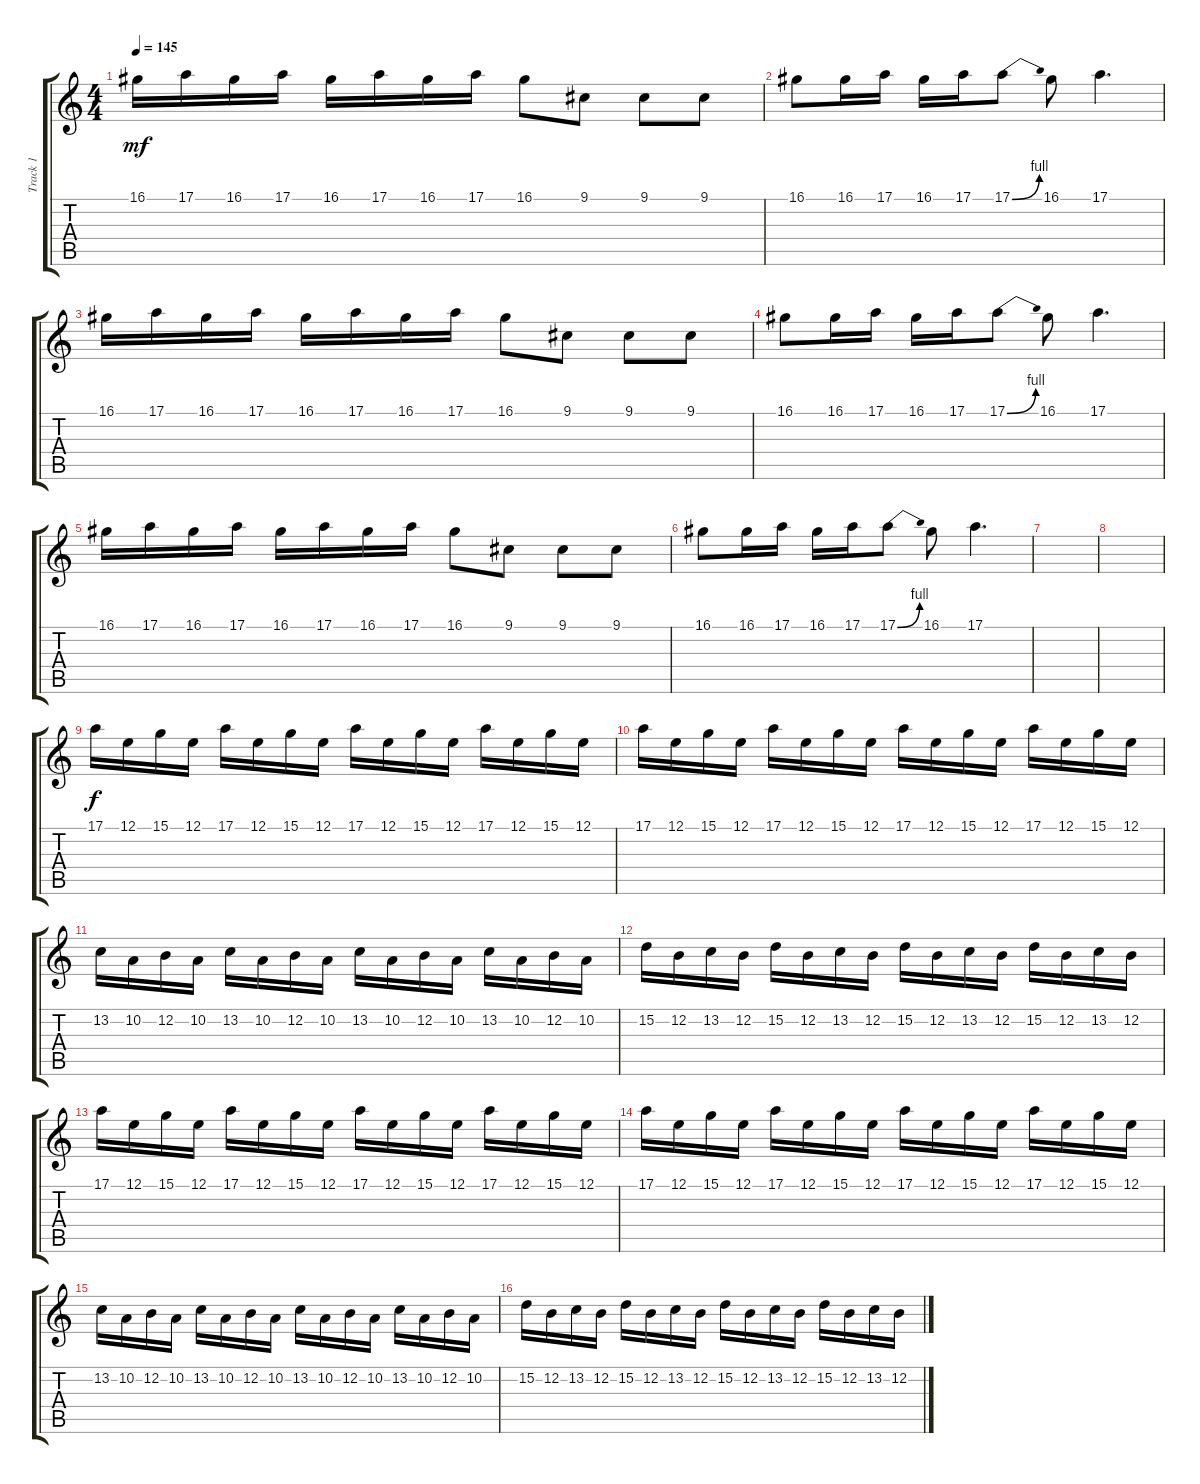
\track ("Track 1" "Track 1") {instrument lead1square}
\staff {score tabs}
\tuning (E4 B3 G3 D3 A2 E2) {hide}
\ts (4 4)
\tempo 145
\clef g2
\ks c
16.1.16{dy mf} 17.1.16 16.1.16 17.1.16 16.1.16 17.1.16 16.1.16 17.1.16 16.1.8 9.1.8 9.1.8 9.1.8 |
16.1.8 16.1.16 17.1.16 16.1.16 17.1.16 17.1{be (bend 0 0 60 4)}.8 16.1.8 17.1.4{d} |
16.1.16 17.1.16 16.1.16 17.1.16 16.1.16 17.1.16 16.1.16 17.1.16 16.1.8 9.1.8 9.1.8 9.1.8 |
16.1.8 16.1.16 17.1.16 16.1.16 17.1.16 17.1{be (bend 0 0 60 4)}.8 16.1.8 17.1.4{d} |
16.1.16 17.1.16 16.1.16 17.1.16 16.1.16 17.1.16 16.1.16 17.1.16 16.1.8 9.1.8 9.1.8 9.1.8 |
16.1.8 16.1.16 17.1.16 16.1.16 17.1.16 17.1{be (bend 0 0 60 4)}.8 16.1.8 17.1.4{d} |
|
|
17.1.16{dy f} 12.1.16 15.1.16 12.1.16 17.1.16 12.1.16 15.1.16 12.1.16 17.1.16 12.1.16 15.1.16 12.1.16 17.1.16 12.1.16 15.1.16 12.1.16 |
17.1.16 12.1.16 15.1.16 12.1.16 17.1.16 12.1.16 15.1.16 12.1.16 17.1.16 12.1.16 15.1.16 12.1.16 17.1.16 12.1.16 15.1.16 12.1.16 |
13.2.16 10.2.16 12.2.16 10.2.16 13.2.16 10.2.16 12.2.16 10.2.16 13.2.16 10.2.16 12.2.16 10.2.16 13.2.16 10.2.16 12.2.16 10.2.16 |
15.2.16 12.2.16 13.2.16 12.2.16 15.2.16 12.2.16 13.2.16 12.2.16 15.2.16 12.2.16 13.2.16 12.2.16 15.2.16 12.2.16 13.2.16 12.2.16 |
17.1.16 12.1.16 15.1.16 12.1.16 17.1.16 12.1.16 15.1.16 12.1.16 17.1.16 12.1.16 15.1.16 12.1.16 17.1.16 12.1.16 15.1.16 12.1.16 |
17.1.16 12.1.16 15.1.16 12.1.16 17.1.16 12.1.16 15.1.16 12.1.16 17.1.16 12.1.16 15.1.16 12.1.16 17.1.16 12.1.16 15.1.16 12.1.16 |
13.2.16 10.2.16 12.2.16 10.2.16 13.2.16 10.2.16 12.2.16 10.2.16 13.2.16 10.2.16 12.2.16 10.2.16 13.2.16 10.2.16 12.2.16 10.2.16 |
15.2.16 12.2.16 13.2.16 12.2.16 15.2.16 12.2.16 13.2.16 12.2.16 15.2.16 12.2.16 13.2.16 12.2.16 15.2.16 12.2.16 13.2.16 12.2.16
